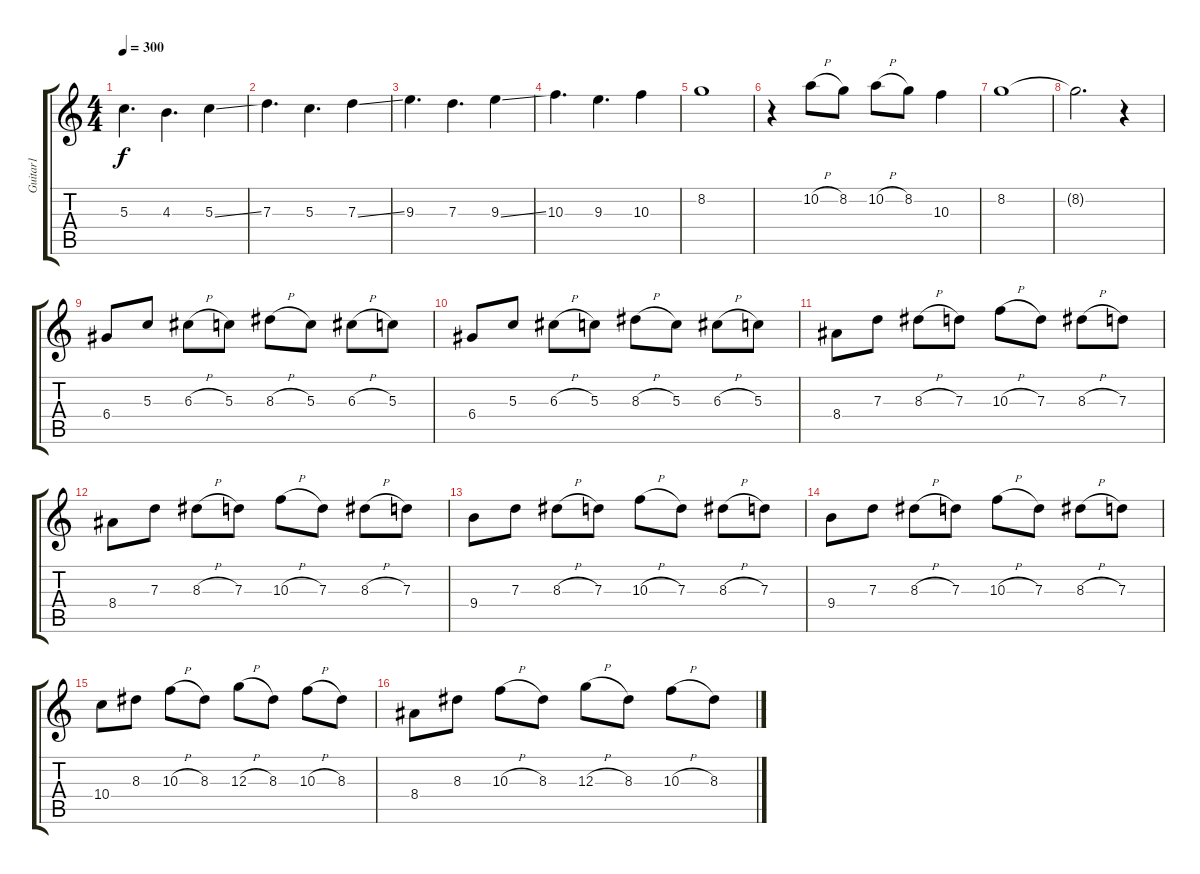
\track ("Guitar1" "Guitar1") {instrument overdrivenguitar}
\staff {score tabs}
\tuning (E4 B3 G3 D3 A2 E2) {hide}
\ts (4 4)
\tempo 300
\clef g2
\ks c
5.3.4{d dy f} 4.3.4{d} 5.3{ss}.4 |
7.3.4{d} 5.3.4{d} 7.3{ss}.4 |
9.3.4{d} 7.3.4{d} 9.3{ss}.4 |
10.3.4{d} 9.3.4{d} 10.3.4 |
8.2.1 |
r.4 10.2{h}.8 8.2.8 10.2{h}.8 8.2.8 10.3.4 |
8.2.1 |
8.2{t}.2{d} r.4 |
6.4.8 5.3.8 6.3{h}.8 5.3.8 8.3{h}.8 5.3.8 6.3{h}.8 5.3.8 |
6.4.8 5.3.8 6.3{h}.8 5.3.8 8.3{h}.8 5.3.8 6.3{h}.8 5.3.8 |
8.4.8 7.3.8 8.3{h}.8 7.3.8 10.3{h}.8 7.3.8 8.3{h}.8 7.3.8 |
8.4.8 7.3.8 8.3{h}.8 7.3.8 10.3{h}.8 7.3.8 8.3{h}.8 7.3.8 |
9.4.8 7.3.8 8.3{h}.8 7.3.8 10.3{h}.8 7.3.8 8.3{h}.8 7.3.8 |
9.4.8 7.3.8 8.3{h}.8 7.3.8 10.3{h}.8 7.3.8 8.3{h}.8 7.3.8 |
10.4.8 8.3.8 10.3{h}.8 8.3.8 12.3{h}.8 8.3.8 10.3{h}.8 8.3.8 |
8.4.8 8.3.8 10.3{h}.8 8.3.8 12.3{h}.8 8.3.8 10.3{h}.8 8.3.8
